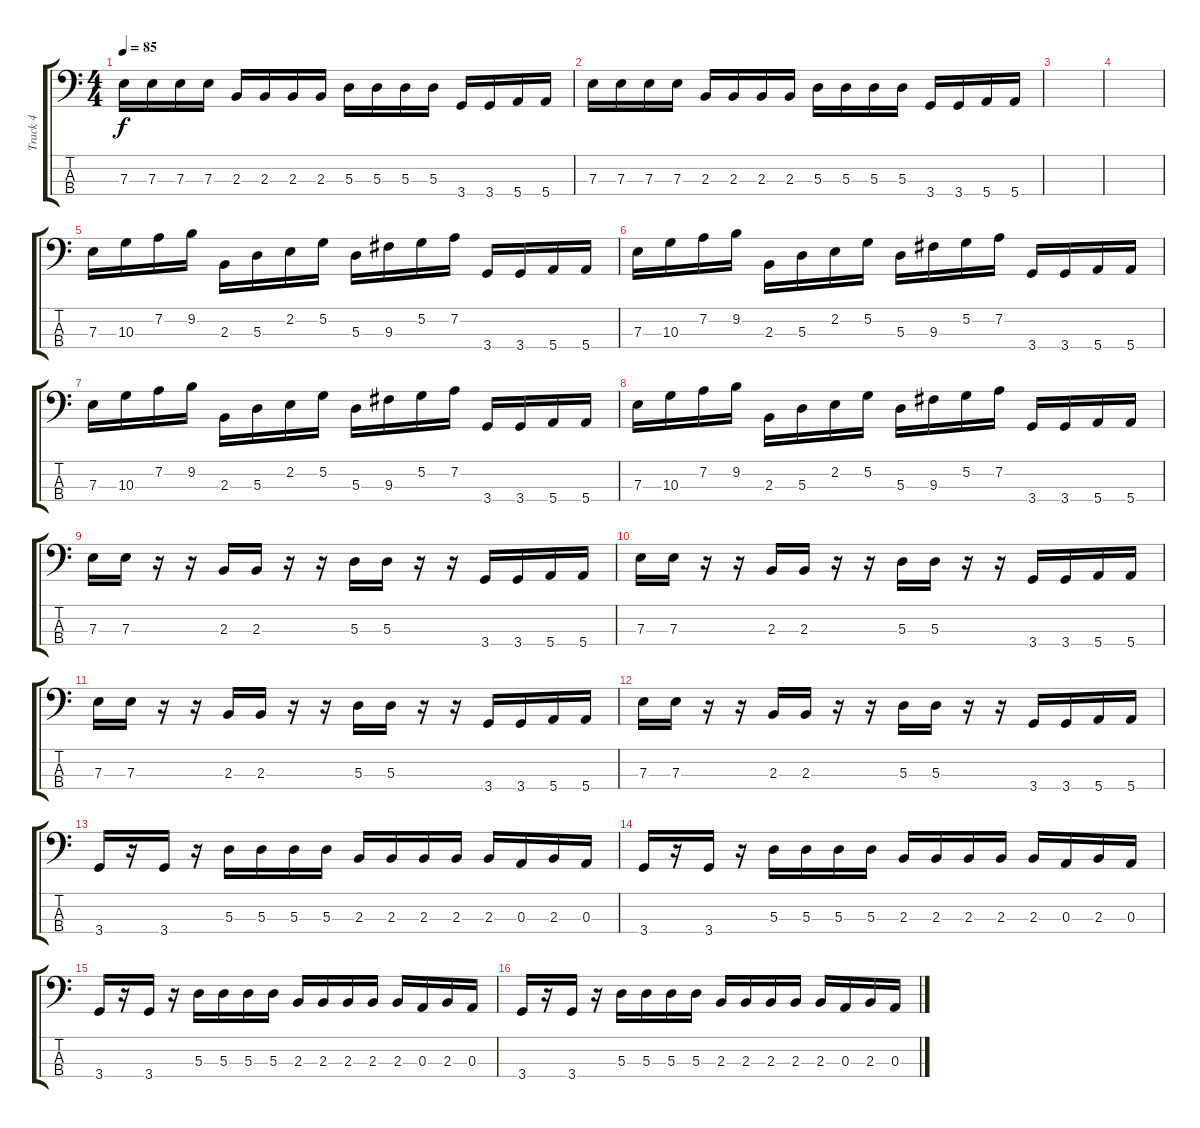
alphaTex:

\track ("Track 4" "Track 4") {instrument acousticbass}
\staff {score tabs}
\tuning (G2 D2 A1 E1) {hide}
\ts (4 4)
\tempo 85
\clef f4
\ks c
7.3.16{dy f} 7.3.16 7.3.16 7.3.16 2.3.16 2.3.16 2.3.16 2.3.16 5.3.16 5.3.16 5.3.16 5.3.16 3.4.16 3.4.16 5.4.16 5.4.16 |
7.3.16 7.3.16 7.3.16 7.3.16 2.3.16 2.3.16 2.3.16 2.3.16 5.3.16 5.3.16 5.3.16 5.3.16 3.4.16 3.4.16 5.4.16 5.4.16 |
|
|
7.3.16 10.3.16 7.2.16 9.2.16 2.3.16 5.3.16 2.2.16 5.2.16 5.3.16 9.3.16 5.2.16 7.2.16 3.4.16 3.4.16 5.4.16 5.4.16 |
7.3.16 10.3.16 7.2.16 9.2.16 2.3.16 5.3.16 2.2.16 5.2.16 5.3.16 9.3.16 5.2.16 7.2.16 3.4.16 3.4.16 5.4.16 5.4.16 |
7.3.16 10.3.16 7.2.16 9.2.16 2.3.16 5.3.16 2.2.16 5.2.16 5.3.16 9.3.16 5.2.16 7.2.16 3.4.16 3.4.16 5.4.16 5.4.16 |
7.3.16 10.3.16 7.2.16 9.2.16 2.3.16 5.3.16 2.2.16 5.2.16 5.3.16 9.3.16 5.2.16 7.2.16 3.4.16 3.4.16 5.4.16 5.4.16 |
7.3.16 7.3.16 r.16 r.16 2.3.16 2.3.16 r.16 r.16 5.3.16 5.3.16 r.16 r.16 3.4.16 3.4.16 5.4.16 5.4.16 |
7.3.16 7.3.16 r.16 r.16 2.3.16 2.3.16 r.16 r.16 5.3.16 5.3.16 r.16 r.16 3.4.16 3.4.16 5.4.16 5.4.16 |
7.3.16 7.3.16 r.16 r.16 2.3.16 2.3.16 r.16 r.16 5.3.16 5.3.16 r.16 r.16 3.4.16 3.4.16 5.4.16 5.4.16 |
7.3.16 7.3.16 r.16 r.16 2.3.16 2.3.16 r.16 r.16 5.3.16 5.3.16 r.16 r.16 3.4.16 3.4.16 5.4.16 5.4.16 |
3.4.16 r.16 3.4.16 r.16 5.3.16 5.3.16 5.3.16 5.3.16 2.3.16 2.3.16 2.3.16 2.3.16 2.3.16 0.3.16 2.3.16 0.3.16 |
3.4.16 r.16 3.4.16 r.16 5.3.16 5.3.16 5.3.16 5.3.16 2.3.16 2.3.16 2.3.16 2.3.16 2.3.16 0.3.16 2.3.16 0.3.16 |
3.4.16 r.16 3.4.16 r.16 5.3.16 5.3.16 5.3.16 5.3.16 2.3.16 2.3.16 2.3.16 2.3.16 2.3.16 0.3.16 2.3.16 0.3.16 |
3.4.16 r.16 3.4.16 r.16 5.3.16 5.3.16 5.3.16 5.3.16 2.3.16 2.3.16 2.3.16 2.3.16 2.3.16 0.3.16 2.3.16 0.3.16
